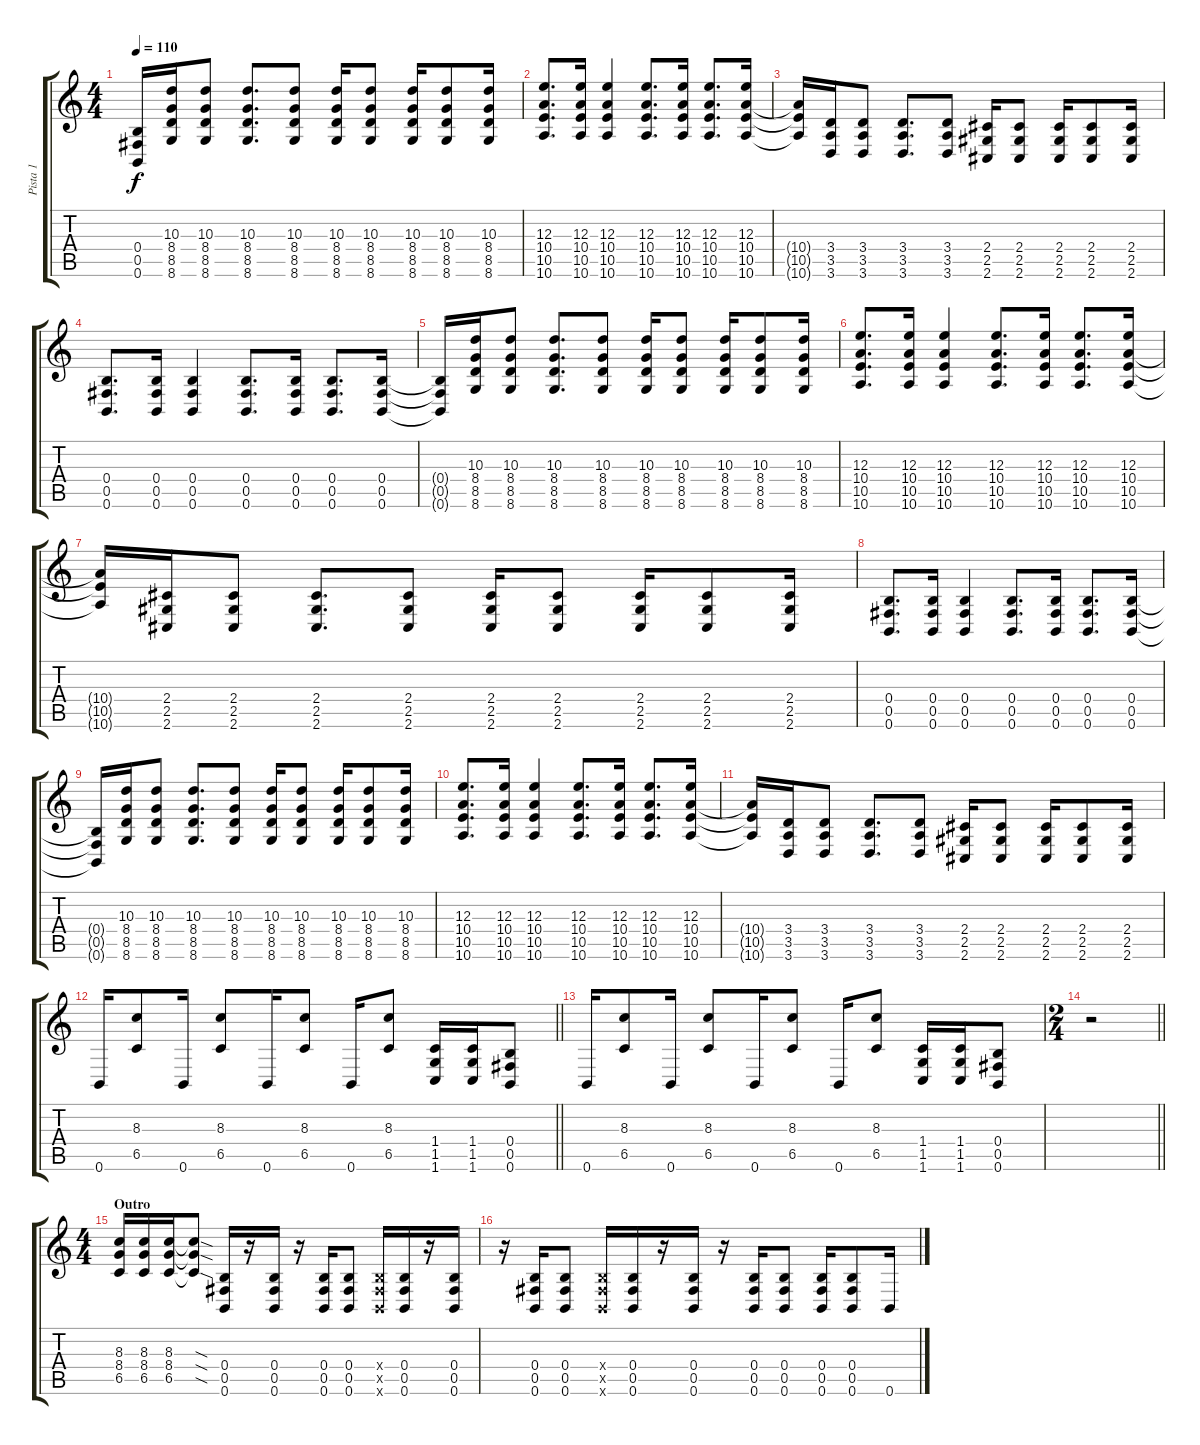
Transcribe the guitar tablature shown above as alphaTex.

\track ("Pista 1" "Pista 1") {instrument distortionguitar}
\staff {score tabs}
\tuning (Db4 Ab3 E3 B2 Gb2 B1) {hide}
\ts (4 4)
\tempo 110
\clef g2
\ks c
(0.4{t} 0.5{t} 0.6{t}).16{dy f} (10.3 8.4 8.5 8.6).16 (10.3 8.4 8.5 8.6).8 (10.3 8.4 8.5 8.6).8{d} (10.3 8.4 8.5 8.6).8 (10.3 8.4 8.5 8.6).16 (10.3 8.4 8.5 8.6).8 (10.3 8.4 8.5 8.6).16 (10.3 8.4 8.5 8.6).8 (10.3 8.4 8.5 8.6).16 |
(12.3 10.4 10.5 10.6).8{d} (12.3 10.4 10.5 10.6).16 (12.3 10.4 10.5 10.6).4 (12.3 10.4 10.5 10.6).8{d} (12.3 10.4 10.5 10.6).16 (12.3 10.4 10.5 10.6).8{d} (12.3 10.4 10.5 10.6).16 |
(10.4{t} 10.5{t} 10.6{t}).16 (3.4 3.5 3.6).16 (3.4 3.5 3.6).8 (3.4 3.5 3.6).8{d} (3.4 3.5 3.6).8 (2.4 2.5 2.6).16 (2.4 2.5 2.6).8 (2.4 2.5 2.6).16 (2.4 2.5 2.6).8 (2.4 2.5 2.6).16 |
(0.4 0.5 0.6).8{d} (0.4 0.5 0.6).16 (0.4 0.5 0.6).4 (0.4 0.5 0.6).8{d} (0.4 0.5 0.6).16 (0.4 0.5 0.6).8{d} (0.4 0.5 0.6).16 |
(0.4{t} 0.5{t} 0.6{t}).16 (10.3 8.4 8.5 8.6).16 (10.3 8.4 8.5 8.6).8 (10.3 8.4 8.5 8.6).8{d} (10.3 8.4 8.5 8.6).8 (10.3 8.4 8.5 8.6).16 (10.3 8.4 8.5 8.6).8 (10.3 8.4 8.5 8.6).16 (10.3 8.4 8.5 8.6).8 (10.3 8.4 8.5 8.6).16 |
(12.3 10.4 10.5 10.6).8{d} (12.3 10.4 10.5 10.6).16 (12.3 10.4 10.5 10.6).4 (12.3 10.4 10.5 10.6).8{d} (12.3 10.4 10.5 10.6).16 (12.3 10.4 10.5 10.6).8{d} (12.3 10.4 10.5 10.6).16 |
(10.4{t} 10.5{t} 10.6{t}).16 (2.4 2.5 2.6).16 (2.4 2.5 2.6).8 (2.4 2.5 2.6).8{d} (2.4 2.5 2.6).8 (2.4 2.5 2.6).16 (2.4 2.5 2.6).8 (2.4 2.5 2.6).16 (2.4 2.5 2.6).8 (2.4 2.5 2.6).16 |
(0.4 0.5 0.6).8{d} (0.4 0.5 0.6).16 (0.4 0.5 0.6).4 (0.4 0.5 0.6).8{d} (0.4 0.5 0.6).16 (0.4 0.5 0.6).8{d} (0.4 0.5 0.6).16 |
(0.4{t} 0.5{t} 0.6{t}).16 (10.3 8.4 8.5 8.6).16 (10.3 8.4 8.5 8.6).8 (10.3 8.4 8.5 8.6).8{d} (10.3 8.4 8.5 8.6).8 (10.3 8.4 8.5 8.6).16 (10.3 8.4 8.5 8.6).8 (10.3 8.4 8.5 8.6).16 (10.3 8.4 8.5 8.6).8 (10.3 8.4 8.5 8.6).16 |
(12.3 10.4 10.5 10.6).8{d} (12.3 10.4 10.5 10.6).16 (12.3 10.4 10.5 10.6).4 (12.3 10.4 10.5 10.6).8{d} (12.3 10.4 10.5 10.6).16 (12.3 10.4 10.5 10.6).8{d} (12.3 10.4 10.5 10.6).16 |
(10.4{t} 10.5{t} 10.6{t}).16 (3.4 3.5 3.6).16 (3.4 3.5 3.6).8 (3.4 3.5 3.6).8{d} (3.4 3.5 3.6).8 (2.4 2.5 2.6).16 (2.4 2.5 2.6).8 (2.4 2.5 2.6).16 (2.4 2.5 2.6).8 (2.4 2.5 2.6).16 |
\barLineRight lightlight
0.6.16 (8.3 6.5).8 0.6.16 (8.3 6.5).8 0.6.16 (8.3 6.5).8 0.6.16 (8.3 6.5).8 (1.4 1.5 1.6).16 (1.4 1.5 1.6).16 (0.4 0.5 0.6).8 |
0.6.16 (8.3 6.5).8 0.6.16 (8.3 6.5).8 0.6.16 (8.3 6.5).8 0.6.16 (8.3 6.5).8 (1.4 1.5 1.6).16 (1.4 1.5 1.6).16 (0.4 0.5 0.6).8 |
\ts (2 4)
\barLineRight lightlight
r.2 |
\ts (4 4)
\section ("" "Outro")
(8.3 8.4 6.5).16 (8.3 8.4 6.5).16 (8.3 8.4 6.5).16 (8.3{sod t} 8.4{sod t} 6.5{sod t}).8 (0.4 0.5 0.6).16 r.16 (0.4 0.5 0.6).16 r.16 (0.4 0.5 0.6).16 (0.4 0.5 0.6).8 (0.4{x} 0.5{x} 0.6{x}).16 (0.4 0.5 0.6).16 r.16 (0.4 0.5 0.6).16 |
r.16 (0.4 0.5 0.6).16 (0.4 0.5 0.6).8 (0.4{x} 0.5{x} 0.6{x}).16 (0.4 0.5 0.6).16 r.16 (0.4 0.5 0.6).16 r.16 (0.4 0.5 0.6).16 (0.4 0.5 0.6).8 (0.4 0.5 0.6).16 (0.4 0.5 0.6).8 0.6.16
